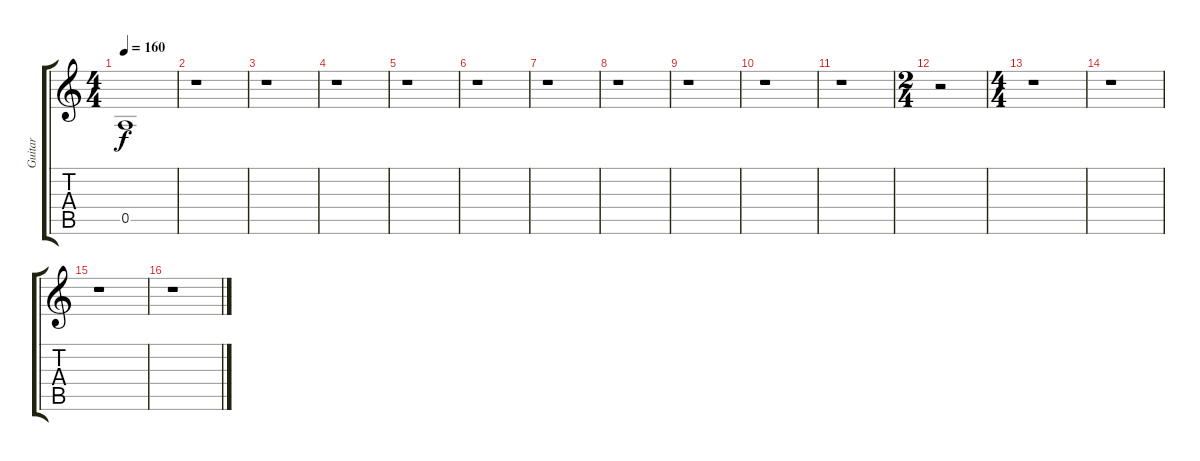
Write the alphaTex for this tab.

\track ("Guitar" "Guitar") {instrument distortionguitar}
\staff {score tabs}
\tuning (E4 B3 G3 D3 A2 E2) {hide}
\ts (4 4)
\tempo 160
\clef g2
\ks c
0.5{t}.1{dy f} |
r.1 |
r.1 |
r.1 |
r.1 |
r.1 |
r.1 |
r.1 |
r.1 |
r.1 |
r.1 |
\ts (2 4)
r.2 |
\ts (4 4)
r.1 |
r.1 |
r.1 |
r.1
